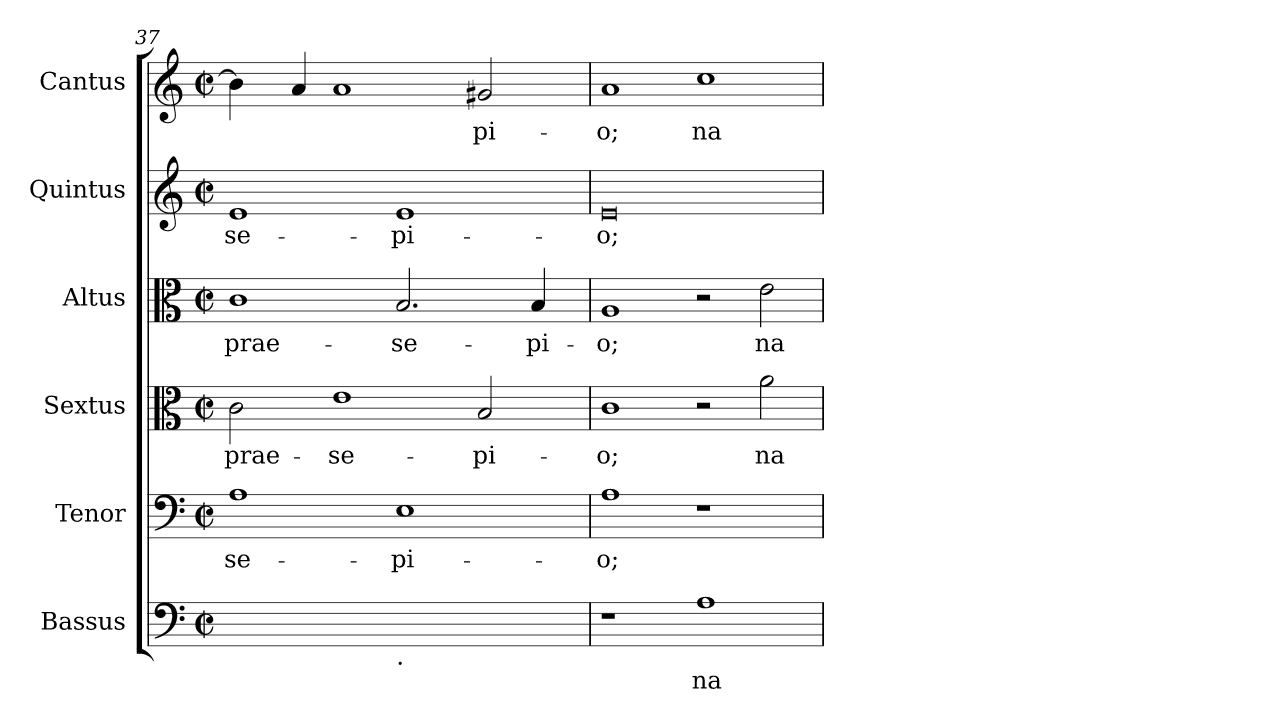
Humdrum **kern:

**kern	**text	**kern	**text	**kern	**text	**kern	**text	**kern	**text	**kern	**text
*part6	*part6	*part5	*part5	*part4	*part4	*part3	*part3	*part2	*part2	*part1	*part1
*staff6	*staff6	*staff5	*staff5	*staff4	*staff4	*staff3	*staff3	*staff2	*staff2	*staff1	*staff1
*I"Bassus	*	*I"Tenor	*	*I"Sextus	*	*I"Altus	*	*I"Quintus	*	*I"Cantus	*
*I'Bassus	*	*I'Tenor	*	*I'Sextus	*	*I'Altus	*	*I'Quintus	*	*I'Cantus	*
!!LO:PB:g=z
*clefF4	*	*clefF4	*	*clefC3	*	*clefC3	*	*clefG2	*	*clefG2	*
*M2/2	*	*M2/2	*	*M2/2	*	*M2/2	*	*M2/2	*	*M2/2	*
*met(c|)	*	*met(c|)	*	*met(c|)	*	*met(c|)	*	*met(c|)	*	*met(c|)	*
=37	=37	=37	=37	=37	=37	=37	=37	=37	=37	=37	=37
!	!	!	!LO:LY:b:cj	!	!LO:LY:b:cj	!	!LO:LY:b:cj	!	!LO:LY:b:cj	!	!
*	*	*	*	*	*	*	*	*^	*	*	*
1ryy	.	1A	-se-	2c\	prae-	1c	prae-	1e	8ryy	-se-	4b\]	.
.	.	.	.	.	.	.	.	.	32.ryy	.	.	.
.	.	.	.	.	.	.	.	.	1ryy	.	.	.
.	.	.	.	.	.	.	.	.	.	.	4a/	.
!	!	!	!	!	!LO:LY:b:cj	!	!	!	!	!	!	!
.	.	.	.	1e	-se-	.	.	.	.	.	1a	.
!LO:TX:b:t=.	!	!	!	!	!	!	!	!	!	!	!	!
!	!	!	!LO:LY:b:cj	!	!	!	!LO:LY:b:cj	!	!	!LO:LY:b:cj	!	!
1ryy	.	1E	-pi-	.	.	2.B/	-se-	1e	.	-pi-	.	.
.	.	.	.	.	.	.	.	.	2ryy	.	.	.
!	!	!	!	!	!LO:LY:b:cj	!	!	!	!	!	!	!LO:LY:b:cj
.	.	.	.	2B/	-pi-	.	.	.	.	.	2g#X/	-pi-
.	.	.	.	.	.	.	.	.	4ryy	.	.	.
!	!	!	!	!	!	!	!LO:LY:b:cj	!	!	!	!	!
.	.	.	.	.	.	4B/	-pi-	.	.	.	.	.
.	.	.	.	.	.	.	.	.	16ryy	.	.	.
.	.	.	.	.	.	.	.	.	64ryy	.	.	.
=38	=38	=38	=38	=38	=38	=38	=38	=38	=38	=38	=38	=38
!	!	!	!LO:LY:b:cj	!	!LO:LY:b:cj	!	!LO:LY:b:cj	!	!	!LO:LY:b:cj	!	!LO:LY:b:cj
*	*	*	*	*	*	*	*	*v	*v	*	*	*
1r	.	1A	-o;	1c	-o;	1A	-o;	0e	-o;	1a	-o;
!	!LO:LY:b:cj	!	!	!	!	!	!	!	!	!	!LO:LY:b:cj
1A	na-	1r	.	2r	.	2r	.	.	.	1cc	na-
!	!	!	!	!	!LO:LY:b:cj	!	!LO:LY:b:cj	!	!	!	!
.	.	.	.	2a\	na-	2e\	na-	.	.	.	.
=	=	=	=	=	=	=	=	=	=	=	=
*-	*-	*-	*-	*-	*-	*-	*-	*-	*-	*-	*-
